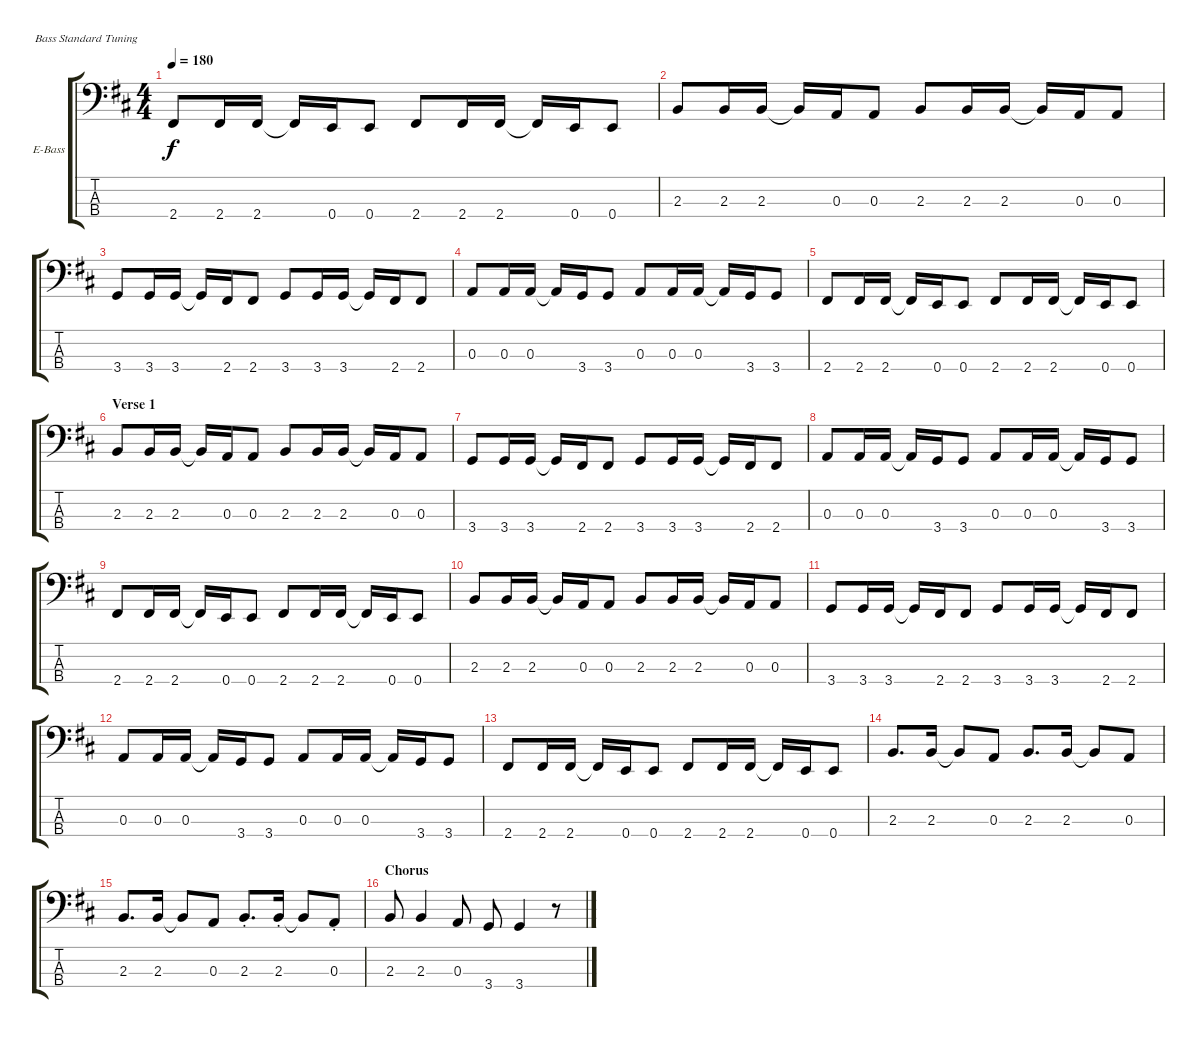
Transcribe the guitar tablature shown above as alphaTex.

\defaultSystemsLayout 4
\bracketExtendMode groupsimilarinstruments
\firstSystemTrackNameOrientation horizontal
\otherSystemsTrackNameOrientation horizontal
\track ("Cliff Burton (Bass)" "E-Bass") {instrument electricbassfinger}
\staff {score tabs}
\tuning (G2 D2 A1 E1)
\ts (4 4)
\tempo 180
\clef f4
\ks d
2.4.8{dy f} 2.4.16 2.4.16 2.4{t}.16 0.4.16 0.4.8 2.4.8 2.4.16 2.4.16 2.4{t}.16 0.4.16 0.4.8 |
2.3.8 2.3.16 2.3.16 2.3{t}.16 0.3.16 0.3.8 2.3.8 2.3.16 2.3.16 2.3{t}.16 0.3.16 0.3.8 |
3.4.8 3.4.16 3.4.16 3.4{t}.16 2.4.16 2.4.8 3.4.8 3.4.16 3.4.16 3.4{t}.16 2.4.16 2.4.8 |
0.3.8 0.3.16 0.3.16 0.3{t}.16 3.4.16 3.4.8 0.3.8 0.3.16 0.3.16 0.3{t}.16 3.4.16 3.4.8 |
2.4.8 2.4.16 2.4.16 2.4{t}.16 0.4.16 0.4.8 2.4.8 2.4.16 2.4.16 2.4{t}.16 0.4.16 0.4.8 |
\section ("" "Verse 1")
2.3.8 2.3.16 2.3.16 2.3{t}.16 0.3.16 0.3.8 2.3.8 2.3.16 2.3.16 2.3{t}.16 0.3.16 0.3.8 |
3.4.8 3.4.16 3.4.16 3.4{t}.16 2.4.16 2.4.8 3.4.8 3.4.16 3.4.16 3.4{t}.16 2.4.16 2.4.8 |
0.3.8 0.3.16 0.3.16 0.3{t}.16 3.4.16 3.4.8 0.3.8 0.3.16 0.3.16 0.3{t}.16 3.4.16 3.4.8 |
2.4.8 2.4.16 2.4.16 2.4{t}.16 0.4.16 0.4.8 2.4.8 2.4.16 2.4.16 2.4{t}.16 0.4.16 0.4.8 |
2.3.8 2.3.16 2.3.16 2.3{t}.16 0.3.16 0.3.8 2.3.8 2.3.16 2.3.16 2.3{t}.16 0.3.16 0.3.8 |
3.4.8 3.4.16 3.4.16 3.4{t}.16 2.4.16 2.4.8 3.4.8 3.4.16 3.4.16 3.4{t}.16 2.4.16 2.4.8 |
0.3.8 0.3.16 0.3.16 0.3{t}.16 3.4.16 3.4.8 0.3.8 0.3.16 0.3.16 0.3{t}.16 3.4.16 3.4.8 |
2.4.8 2.4.16 2.4.16 2.4{t}.16 0.4.16 0.4.8 2.4.8 2.4.16 2.4.16 2.4{t}.16 0.4.16 0.4.8 |
2.3.8{d} 2.3.16 2.3{t}.8 0.3.8 2.3.8{d} 2.3.16 2.3{t}.8 0.3.8 |
2.3.8{d} 2.3.16 2.3{t}.8 0.3.8 2.3{st}.8{d} 2.3{st}.16 2.3{t}.8 0.3{st}.8 |
\section ("" "Chorus")
2.3.8 2.3.4 0.3.8 3.4.8 3.4.4 r.8
